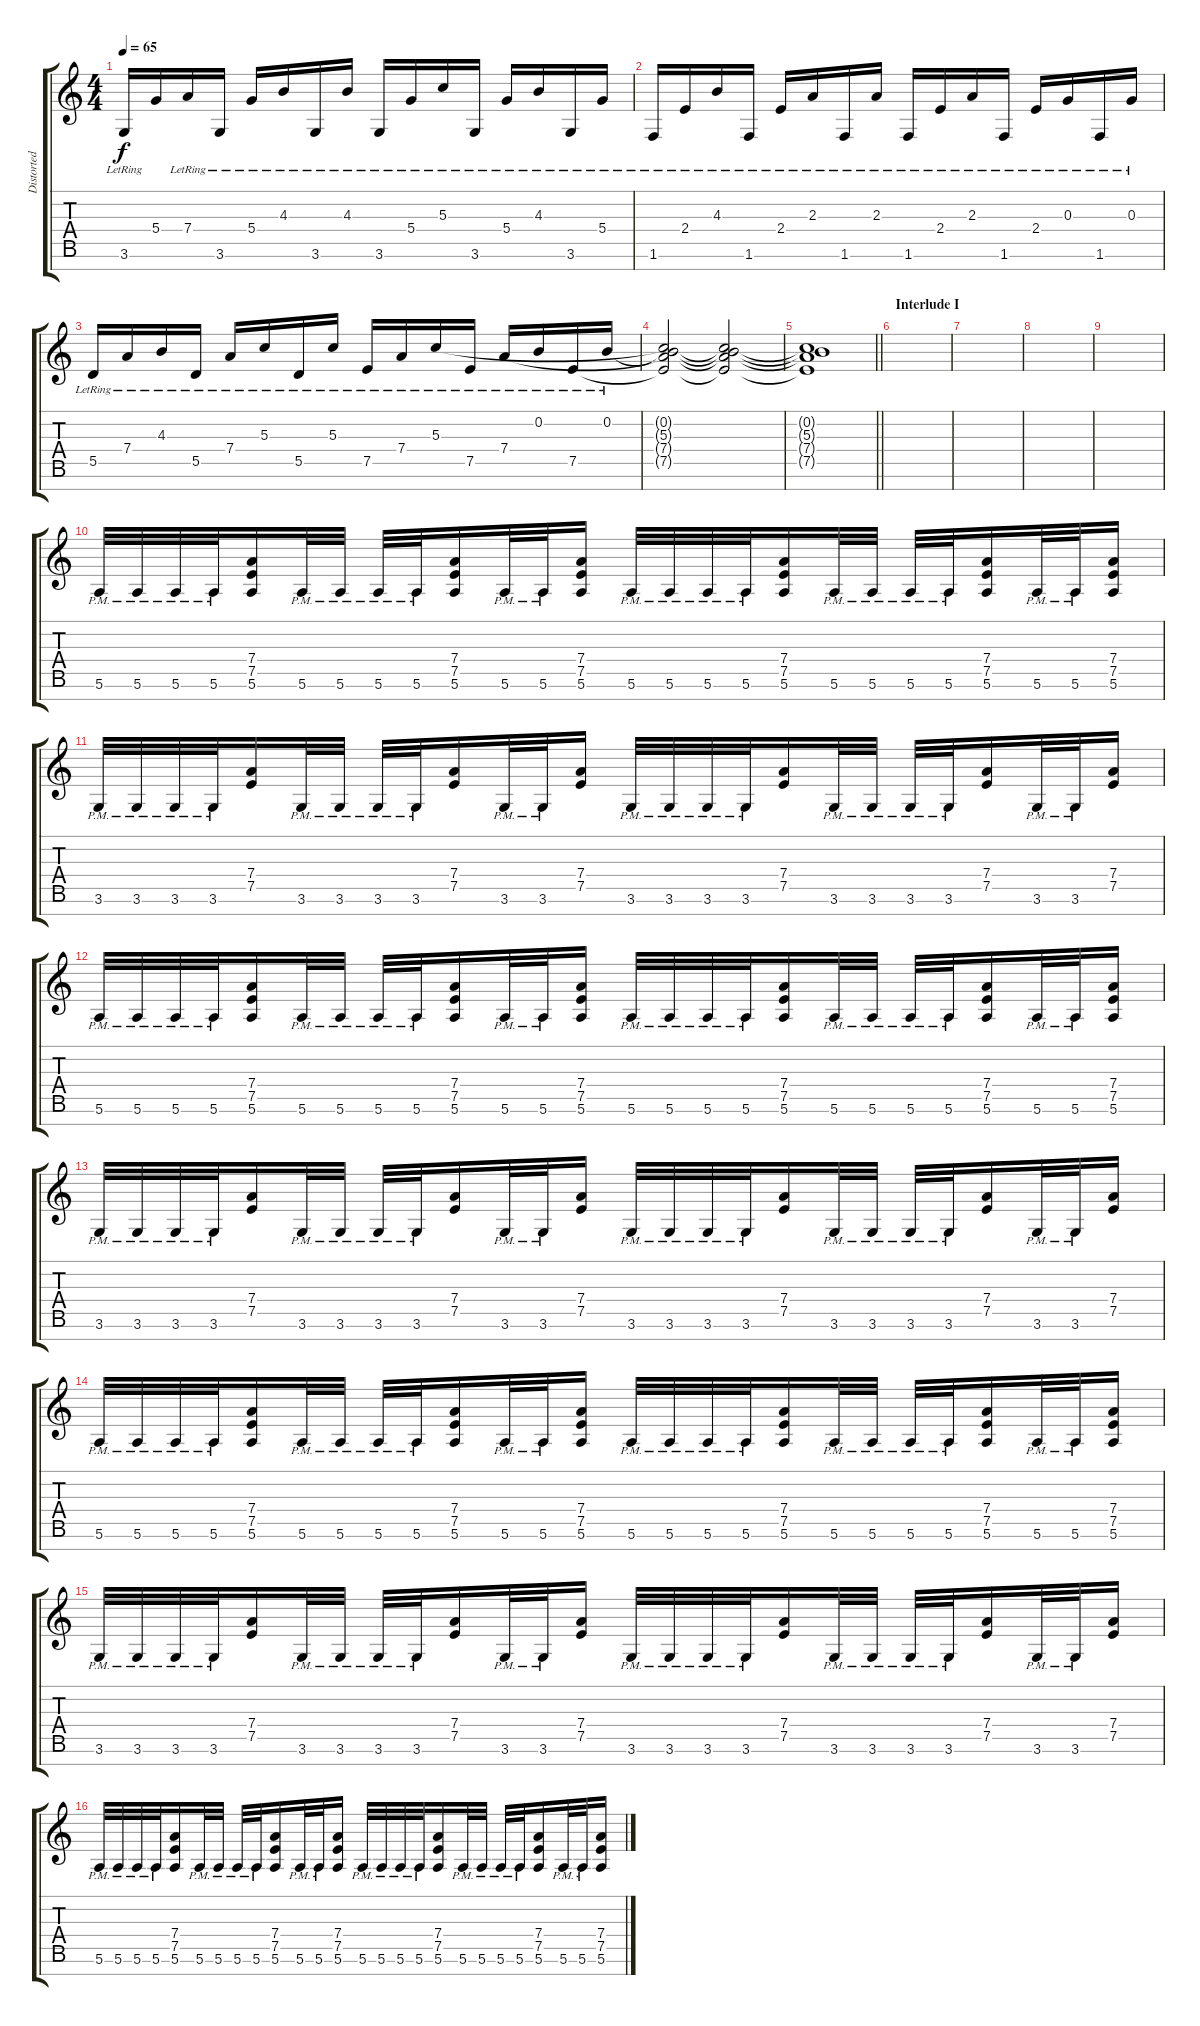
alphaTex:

\track ("Distorted Guitar I" "Distorted ") {instrument overdrivenguitar}
\staff {score tabs}
\tuning (E4 B3 G3 D3 A2 E2 B1) {hide}
\ts (4 4)
\tempo 65
\clef g2
\ks c
3.6{lr}.16{dy f} 5.4.16 7.4{lr}.16 3.6{lr}.16 5.4{lr}.16 4.3{lr}.16 3.6{lr}.16 4.3{lr}.16 3.6{lr}.16 5.4{lr}.16 5.3{lr}.16 3.6{lr}.16 5.4{lr}.16 4.3{lr}.16 3.6{lr}.16 5.4{lr}.16 |
1.6{lr}.16 2.4{lr}.16 4.3{lr}.16 1.6{lr}.16 2.4{lr}.16 2.3{lr}.16 1.6{lr}.16 2.3{lr}.16 1.6{lr}.16 2.4{lr}.16 2.3{lr}.16 1.6{lr}.16 2.4{lr}.16 0.3{lr}.16 1.6{lr}.16 0.3{lr}.16 |
5.5{lr}.16 7.4{lr}.16 4.3{lr}.16 5.5{lr}.16 7.4{lr}.16 5.3{lr}.16 5.5{lr}.16 5.3{lr}.16 7.5{lr}.16 7.4{lr}.16 5.3{lr}.16 7.5{lr}.16 7.4{lr}.16 0.2{lr}.16 7.5{lr}.16 0.2{lr}.16 |
(0.2{t} 5.3{t} 7.4{t} 7.5{t}).2 (0.2{t} 5.3{t} 7.4{t} 7.5{t}).2{volume 0} |
\barLineRight lightlight
(0.2{t} 5.3{t} 7.4{t} 7.5{t}).1 |
\section ("" "Interlude I")
|
|
|
|
5.6{pm}.32{volume 16 instrument overdrivenguitar} 5.6{pm}.32 5.6{pm}.32 5.6{pm}.32 (7.4 7.5 5.6).16 5.6{pm}.32 5.6{pm}.32 5.6{pm}.32 5.6{pm}.32 (7.4 7.5 5.6).16 5.6{pm}.32 5.6{pm}.32 (7.4 7.5 5.6).16 5.6{pm}.32 5.6{pm}.32 5.6{pm}.32 5.6{pm}.32 (7.4 7.5 5.6).16 5.6{pm}.32 5.6{pm}.32 5.6{pm}.32 5.6{pm}.32 (7.4 7.5 5.6).16 5.6{pm}.32 5.6{pm}.32 (7.4 7.5 5.6).16 |
3.6{pm}.32 3.6{pm}.32 3.6{pm}.32 3.6{pm}.32 (7.4 7.5).16 3.6{pm}.32 3.6{pm}.32 3.6{pm}.32 3.6{pm}.32 (7.4 7.5).16 3.6{pm}.32 3.6{pm}.32 (7.4 7.5).16 3.6{pm}.32 3.6{pm}.32 3.6{pm}.32 3.6{pm}.32 (7.4 7.5).16 3.6{pm}.32 3.6{pm}.32 3.6{pm}.32 3.6{pm}.32 (7.4 7.5).16 3.6{pm}.32 3.6{pm}.32 (7.4 7.5).16 |
5.6{pm}.32 5.6{pm}.32 5.6{pm}.32 5.6{pm}.32 (7.4 7.5 5.6).16 5.6{pm}.32 5.6{pm}.32 5.6{pm}.32 5.6{pm}.32 (7.4 7.5 5.6).16 5.6{pm}.32 5.6{pm}.32 (7.4 7.5 5.6).16 5.6{pm}.32 5.6{pm}.32 5.6{pm}.32 5.6{pm}.32 (7.4 7.5 5.6).16 5.6{pm}.32 5.6{pm}.32 5.6{pm}.32 5.6{pm}.32 (7.4 7.5 5.6).16 5.6{pm}.32 5.6{pm}.32 (7.4 7.5 5.6).16 |
3.6{pm}.32 3.6{pm}.32 3.6{pm}.32 3.6{pm}.32 (7.4 7.5).16 3.6{pm}.32 3.6{pm}.32 3.6{pm}.32 3.6{pm}.32 (7.4 7.5).16 3.6{pm}.32 3.6{pm}.32 (7.4 7.5).16 3.6{pm}.32 3.6{pm}.32 3.6{pm}.32 3.6{pm}.32 (7.4 7.5).16 3.6{pm}.32 3.6{pm}.32 3.6{pm}.32 3.6{pm}.32 (7.4 7.5).16 3.6{pm}.32 3.6{pm}.32 (7.4 7.5).16 |
5.6{pm}.32 5.6{pm}.32 5.6{pm}.32 5.6{pm}.32 (7.4 7.5 5.6).16 5.6{pm}.32 5.6{pm}.32 5.6{pm}.32 5.6{pm}.32 (7.4 7.5 5.6).16 5.6{pm}.32 5.6{pm}.32 (7.4 7.5 5.6).16 5.6{pm}.32 5.6{pm}.32 5.6{pm}.32 5.6{pm}.32 (7.4 7.5 5.6).16 5.6{pm}.32 5.6{pm}.32 5.6{pm}.32 5.6{pm}.32 (7.4 7.5 5.6).16 5.6{pm}.32 5.6{pm}.32 (7.4 7.5 5.6).16 |
3.6{pm}.32 3.6{pm}.32 3.6{pm}.32 3.6{pm}.32 (7.4 7.5).16 3.6{pm}.32 3.6{pm}.32 3.6{pm}.32 3.6{pm}.32 (7.4 7.5).16 3.6{pm}.32 3.6{pm}.32 (7.4 7.5).16 3.6{pm}.32 3.6{pm}.32 3.6{pm}.32 3.6{pm}.32 (7.4 7.5).16 3.6{pm}.32 3.6{pm}.32 3.6{pm}.32 3.6{pm}.32 (7.4 7.5).16 3.6{pm}.32 3.6{pm}.32 (7.4 7.5).16 |
5.6{pm}.32 5.6{pm}.32 5.6{pm}.32 5.6{pm}.32 (7.4 7.5 5.6).16 5.6{pm}.32 5.6{pm}.32 5.6{pm}.32 5.6{pm}.32 (7.4 7.5 5.6).16 5.6{pm}.32 5.6{pm}.32 (7.4 7.5 5.6).16 5.6{pm}.32 5.6{pm}.32 5.6{pm}.32 5.6{pm}.32 (7.4 7.5 5.6).16 5.6{pm}.32 5.6{pm}.32 5.6{pm}.32 5.6{pm}.32 (7.4 7.5 5.6).16 5.6{pm}.32 5.6{pm}.32 (7.4 7.5 5.6).16
